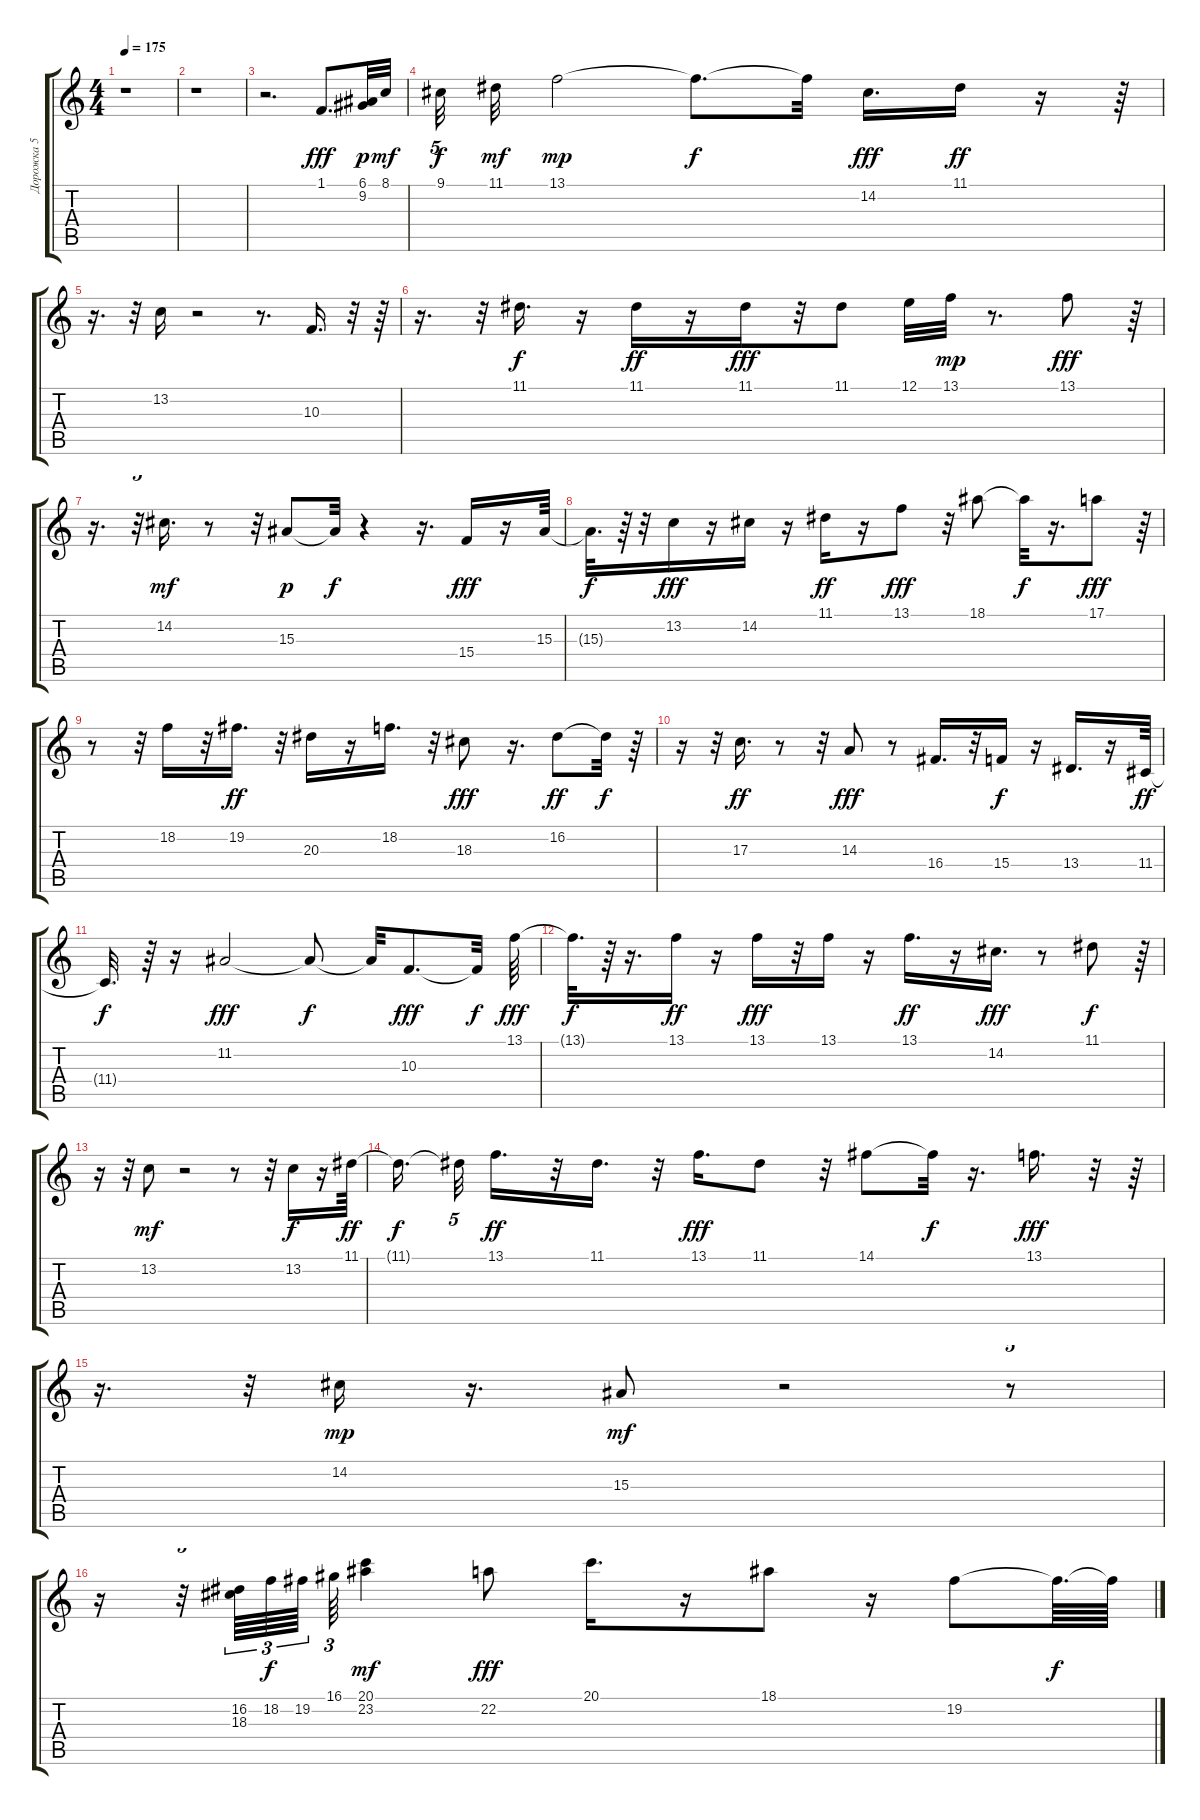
\track ("Дорожка 5" "Дорожка 5") {instrument trumpet}
\staff {score tabs}
\tuning (E4 B3 G3 D3 A2 E2) {hide}
\ts (4 4)
\tempo 175
\clef g2
\ks c
r.1{dy fff} |
r.1 |
r.2{d} 1.1.8{d} (6.1 9.2).32{dy p} 8.1.32{dy mf} |
9.1.32{tu (5 4) dy f} 11.1.32{dy mf} 13.1.2{dy mp} 13.1{t}.8{d dy f} 13.1{t}.32 14.2.16{d dy fff} 11.1.16{dy ff} r.16 r.64 |
r.16{d} r.32{tu (5 4)} 13.2.16 r.2 r.8{d} 10.3.16{d} r.32 r.64 |
r.16{d} r.32{tu (5 4)} 11.1.16{d dy f} r.16 11.1.16{dy ff} r.16 11.1.16{dy fff} r.32 11.1.8 12.1.32 13.1.32{dy mp} r.8{d} 13.1.8{dy fff} r.64 |
r.16{d} r.32{tu (5 4)} 14.2.16{d dy mf} r.8 r.32 15.3.8{dy p} 15.3{t}.32{dy f} r.4 r.16{d} 15.4.16{dy fff} r.16 15.3.64 |
15.3{t}.32{d dy f} r.64 r.32 13.2.16{dy fff} r.16 14.2.16 r.16 11.1.16{dy ff} r.16 13.1.8{dy fff} r.32 18.1.8 18.1{t}.32{dy f} r.16{d} 17.1.8{dy fff} r.64 |
r.8 r.32{tu (5 4)} 18.2.16 r.32 19.2.16{d dy ff} r.32 20.3.16 r.16 18.2.16{d} r.32 18.3.8{dy fff} r.16{d} 16.2.8{dy ff} 16.2{t}.32{dy f} r.64 |
r.16 r.32{tu (5 4)} 17.3.16{d dy ff} r.8 r.32 14.3.8{dy fff} r.8 16.4.16{d} r.32 15.4.16{dy f} r.16 13.4.16{d} r.16 11.4.64{dy ff} |
11.4{t}.32{d dy f} r.64 r.16 11.2.2{dy fff} 11.2{t}.8{dy f} 11.2{t}.32 10.3.8{d dy fff} 10.3{t}.32{dy f} 13.1.64{dy fff} |
13.1{t}.32{d dy f} r.64 r.16{d} 13.1.16{dy ff} r.16 13.1.16{dy fff} r.32 13.1.16 r.16 13.1.16{d dy ff} r.16 14.2.16{d dy fff} r.8 11.1.8{dy f} r.64 |
r.16 r.32{tu (5 4)} 13.2.8{dy mf} r.2 r.8 r.32 13.2.16{dy f} r.16 11.1.64{dy ff} |
11.1{t}.16{d dy f beam splitsecondary} 11.1{t}.32{tu (5 4)} 13.1.16{d dy ff} r.32 11.1.16{d} r.32 13.1.16{d dy fff} 11.1.8 r.32 14.1.8 14.1{t}.32{dy f} r.16{d} 13.1.16{d dy fff} r.32 r.64 |
r.16{d} r.32{tu (5 4)} 14.2.16{dy mp} r.16{d} 15.3.8{dy mf} r.2 r.8{tu (5 4)} |
r.16 r.32{tu (5 4)} (16.2 18.3).64{tu (3 2)} 18.2.64{tu (3 2) dy f} 19.2.64{tu (3 2)} 16.1.64{tu (3 2)} (20.1 23.2).4{dy mf} 22.2.8{dy fff} 20.1.16{d} r.16 18.1.8 r.16 19.2.8 19.2{t}.64{d dy f} 19.2{t}.64
